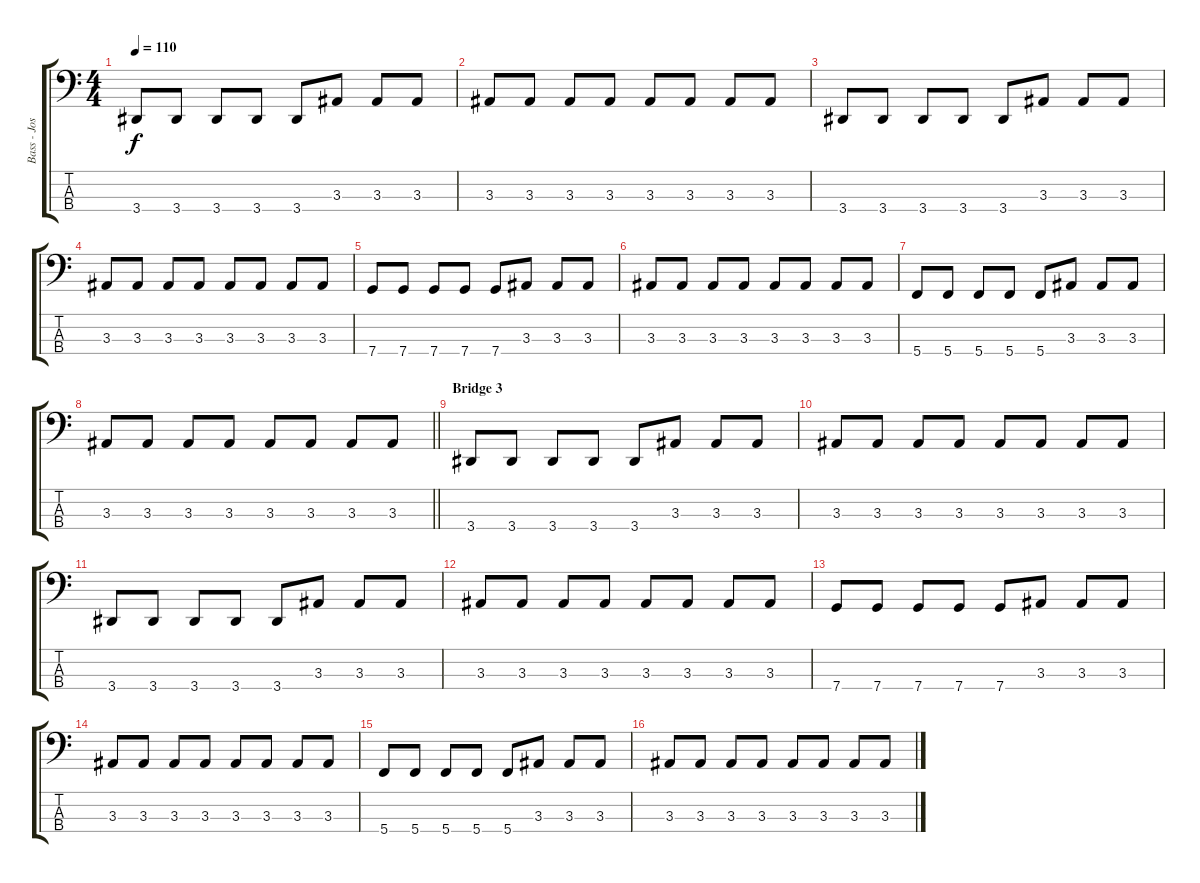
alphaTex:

\track ("Bass - Joshua Woodard" "Bass - Jos") {instrument electricbassfinger}
\staff {score tabs}
\tuning (F2 C2 G1 C1) {hide}
\ts (4 4)
\tempo 110
\clef f4
\ks c
3.4.8{dy f} 3.4.8 3.4.8 3.4.8 3.4.8 3.3.8 3.3.8 3.3.8 |
3.3.8 3.3.8 3.3.8 3.3.8 3.3.8 3.3.8 3.3.8 3.3.8 |
3.4.8 3.4.8 3.4.8 3.4.8 3.4.8 3.3.8 3.3.8 3.3.8 |
3.3.8 3.3.8 3.3.8 3.3.8 3.3.8 3.3.8 3.3.8 3.3.8 |
7.4.8 7.4.8 7.4.8 7.4.8 7.4.8 3.3.8 3.3.8 3.3.8 |
3.3.8 3.3.8 3.3.8 3.3.8 3.3.8 3.3.8 3.3.8 3.3.8 |
5.4.8 5.4.8 5.4.8 5.4.8 5.4.8 3.3.8 3.3.8 3.3.8 |
\barLineRight lightlight
3.3.8 3.3.8 3.3.8 3.3.8 3.3.8 3.3.8 3.3.8 3.3.8 |
\section ("" "Bridge 3")
3.4.8 3.4.8 3.4.8 3.4.8 3.4.8 3.3.8 3.3.8 3.3.8 |
3.3.8 3.3.8 3.3.8 3.3.8 3.3.8 3.3.8 3.3.8 3.3.8 |
3.4.8 3.4.8 3.4.8 3.4.8 3.4.8 3.3.8 3.3.8 3.3.8 |
3.3.8 3.3.8 3.3.8 3.3.8 3.3.8 3.3.8 3.3.8 3.3.8 |
7.4.8 7.4.8 7.4.8 7.4.8 7.4.8 3.3.8 3.3.8 3.3.8 |
3.3.8 3.3.8 3.3.8 3.3.8 3.3.8 3.3.8 3.3.8 3.3.8 |
5.4.8 5.4.8 5.4.8 5.4.8 5.4.8 3.3.8 3.3.8 3.3.8 |
3.3.8 3.3.8 3.3.8 3.3.8 3.3.8 3.3.8 3.3.8 3.3.8
